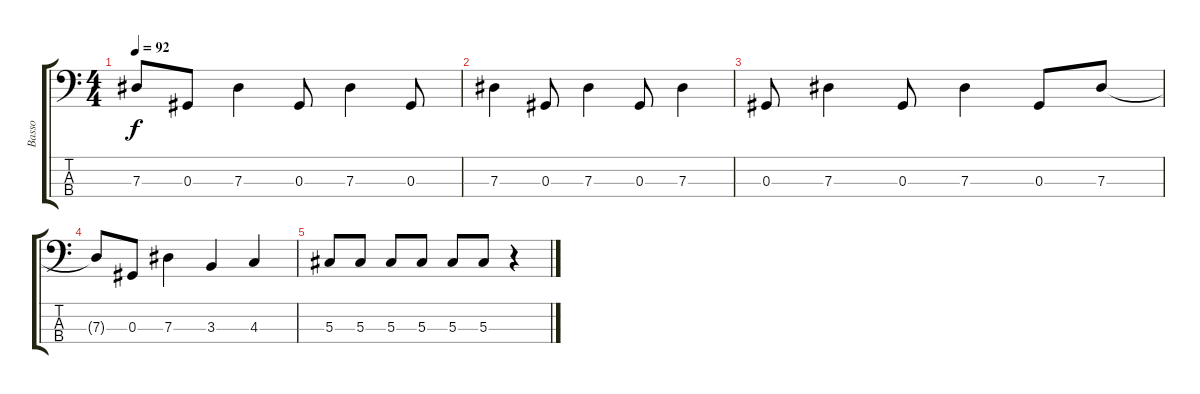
\track ("Basso" "Basso") {instrument electricbassfinger}
\staff {score tabs}
\tuning (Gb2 Db2 Ab1 Db1) {hide}
\ts (4 4)
\tempo 92
\clef f4
\ks c
7.3{t}.8{dy f} 0.3.8 7.3.4 0.3.8 7.3.4 0.3.8 |
7.3.4 0.3.8 7.3.4 0.3.8 7.3.4 |
0.3.8 7.3.4 0.3.8 7.3.4 0.3.8 7.3.8 |
7.3{t}.8 0.3.8 7.3.4 3.3.4 4.3.4 |
5.3.8 5.3.8 5.3.8 5.3.8 5.3.8 5.3.8 r.4
